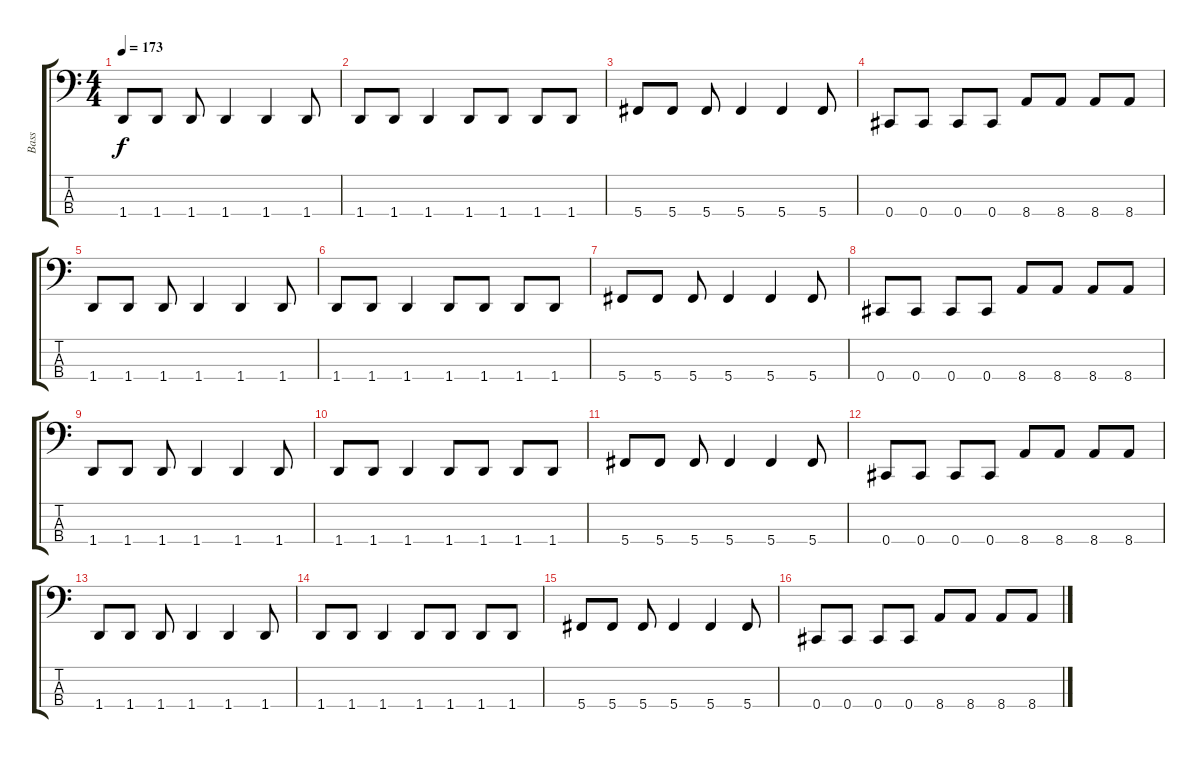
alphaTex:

\track ("Bass" "Bass") {instrument electricbassfinger}
\staff {score tabs}
\tuning (Gb2 Db2 Ab1 Db1) {hide}
\ts (4 4)
\tempo 173
\clef f4
\ks c
1.4.8{dy f} 1.4.8 1.4.8 1.4.4 1.4.4 1.4.8 |
1.4.8 1.4.8 1.4.4 1.4.8 1.4.8 1.4.8 1.4.8 |
5.4.8 5.4.8 5.4.8 5.4.4 5.4.4 5.4.8 |
0.4.8 0.4.8 0.4.8 0.4.8 8.4.8 8.4.8 8.4.8 8.4.8 |
1.4.8 1.4.8 1.4.8 1.4.4 1.4.4 1.4.8 |
1.4.8 1.4.8 1.4.4 1.4.8 1.4.8 1.4.8 1.4.8 |
5.4.8 5.4.8 5.4.8 5.4.4 5.4.4 5.4.8 |
0.4.8 0.4.8 0.4.8 0.4.8 8.4.8 8.4.8 8.4.8 8.4.8 |
1.4.8 1.4.8 1.4.8 1.4.4 1.4.4 1.4.8 |
1.4.8 1.4.8 1.4.4 1.4.8 1.4.8 1.4.8 1.4.8 |
5.4.8 5.4.8 5.4.8 5.4.4 5.4.4 5.4.8 |
0.4.8 0.4.8 0.4.8 0.4.8 8.4.8 8.4.8 8.4.8 8.4.8 |
1.4.8 1.4.8 1.4.8 1.4.4 1.4.4 1.4.8 |
1.4.8 1.4.8 1.4.4 1.4.8 1.4.8 1.4.8 1.4.8 |
5.4.8 5.4.8 5.4.8 5.4.4 5.4.4 5.4.8 |
0.4.8 0.4.8 0.4.8 0.4.8 8.4.8 8.4.8 8.4.8 8.4.8
